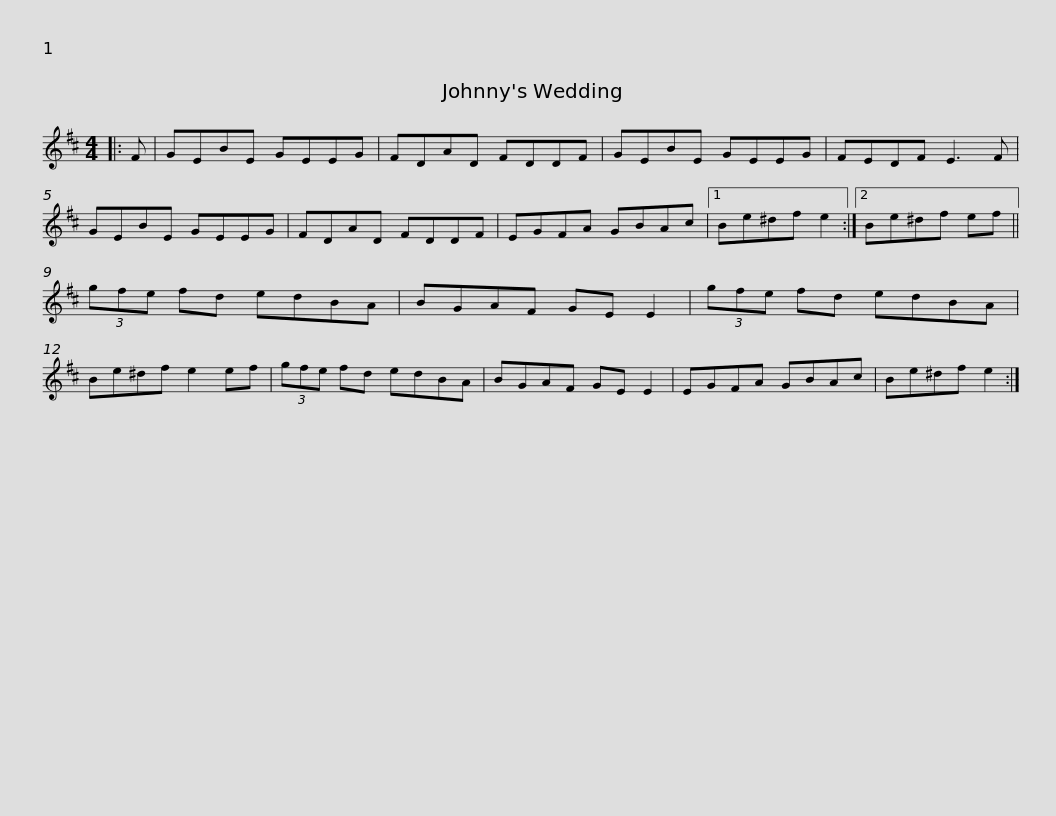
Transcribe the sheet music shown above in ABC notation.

X:1
L:1/8
M:4/4
I:linebreak $
K:D
V:1 treble
V:1
|: F | GEBE GEEG | FDAD FDDF | GEBE GEEG | FEDF E3 F | %5
 GEBE GEEG |$ FDAD FDDF | EGFA GBAc |1 Be^df e2 :|2 Be^df ef || %10
 (3gfe fd edBA | BGAF GE E2 |$ (3gfe fd edBA | Be^df e2 ef | (3gfe fd edBA | %15
 BGAF GE E2 | EGFA GBAc |$ Be^df e2 :| %18
